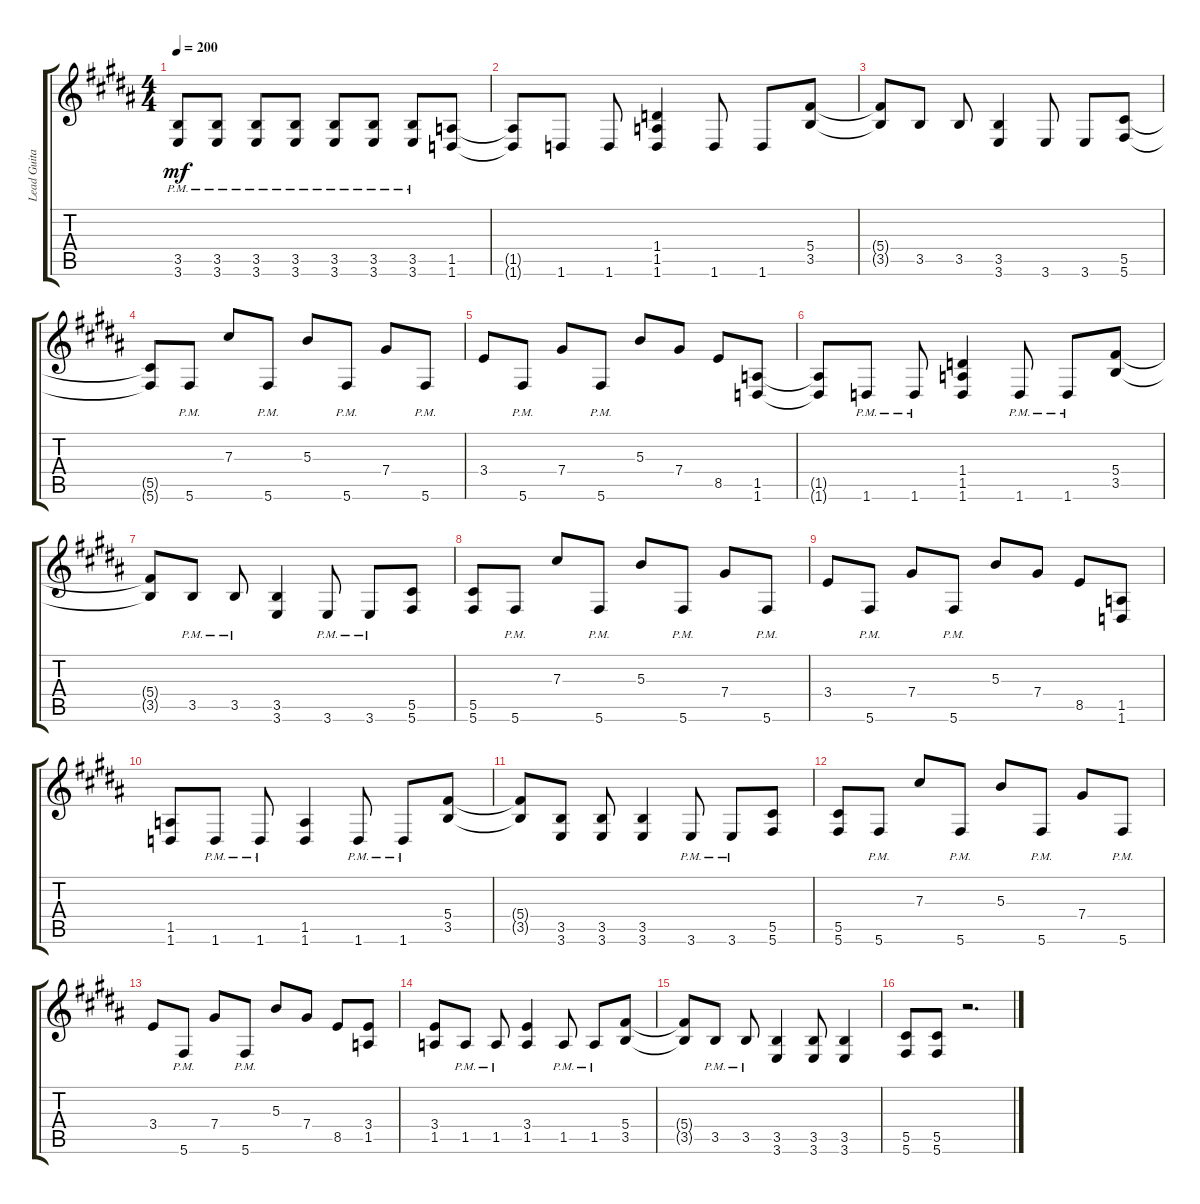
\track ("Lead Guitar" "Lead Guita") {instrument electricguitarclean}
\staff {score tabs}
\tuning (Eb4 Bb3 Gb3 Db3 Ab2 Db2) {hide}
\ts (4 4)
\tempo 200
\clef g2
\ks b
(3.5{pm} 3.6{pm}).8{dy mf} (3.5{pm} 3.6{pm}).8 (3.5{pm} 3.6{pm}).8 (3.5{pm} 3.6{pm}).8 (3.5{pm} 3.6{pm}).8 (3.5{pm} 3.6{pm}).8 (3.5{pm} 3.6{pm}).8 (1.5 1.6).8 |
(1.5{t} 1.6{t}).8 1.6.8 1.6.8 (1.4 1.5 1.6).4 1.6.8 1.6.8 (5.4 3.5).8 |
(5.4{t} 3.5{t}).8 3.5.8 3.5.8 (3.5 3.6).4 3.6.8 3.6.8 (5.5 5.6).8 |
(5.5{t} 5.6{t}).8 5.6{pm}.8 7.3.8 5.6{pm}.8 5.3.8 5.6{pm}.8 7.4.8 5.6{pm}.8 |
3.4.8 5.6{pm}.8 7.4.8 5.6{pm}.8 5.3.8 7.4.8 8.5.8 (1.5 1.6).8 |
(1.5{t} 1.6{t}).8 1.6{pm}.8 1.6{pm}.8 (1.4 1.5 1.6).4 1.6{pm}.8 1.6{pm}.8 (5.4 3.5).8 |
(5.4{t} 3.5{t}).8 3.5{pm}.8 3.5{pm}.8 (3.5 3.6).4 3.6{pm}.8 3.6{pm}.8 (5.5 5.6).8 |
(5.5 5.6).8 5.6{pm}.8 7.3.8 5.6{pm}.8 5.3.8 5.6{pm}.8 7.4.8 5.6{pm}.8 |
3.4.8 5.6{pm}.8 7.4.8 5.6{pm}.8 5.3.8 7.4.8 8.5.8 (1.5 1.6).8 |
(1.5 1.6).8 1.6{pm}.8 1.6{pm}.8 (1.5 1.6).4 1.6{pm}.8 1.6{pm}.8 (5.4 3.5).8 |
(5.4{t} 3.5{t}).8 (3.5 3.6).8 (3.5 3.6).8 (3.5 3.6).4 3.6{pm}.8 3.6{pm}.8 (5.5 5.6).8 |
(5.5 5.6).8 5.6{pm}.8 7.3.8 5.6{pm}.8 5.3.8 5.6{pm}.8 7.4.8 5.6{pm}.8 |
3.4.8 5.6{pm}.8 7.4.8 5.6{pm}.8 5.3.8 7.4.8 8.5.8 (3.4 1.5).8 |
(3.4 1.5).8 1.5{pm}.8 1.5{pm}.8 (3.4 1.5).4 1.5{pm}.8 1.5{pm}.8 (5.4 3.5).8 |
(5.4{t} 3.5{t}).8 3.5{pm}.8 3.5{pm}.8 (3.5 3.6).4 (3.5 3.6).8 (3.5 3.6).4 |
(5.5 5.6).8 (5.5 5.6).8 r.2{d}
